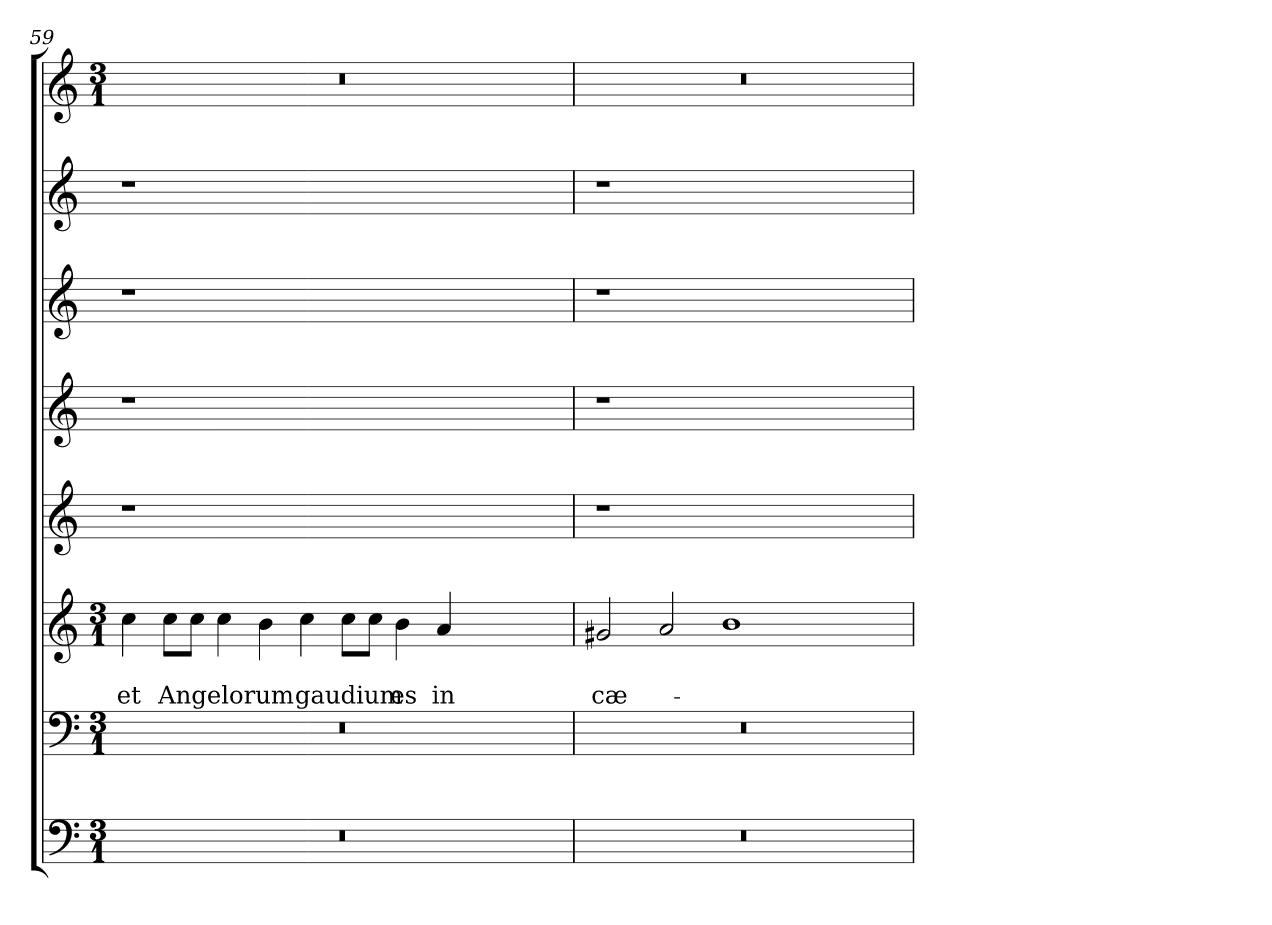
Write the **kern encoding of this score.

**kern	**kern	**kern	**text	**text	**kern	**kern	**kern	**kern	**kern
*part8	*part7	*part6	*part6	*part6	*part5	*part4	*part3	*part2	*part1
*staff8	*staff7	*staff6	*staff6	*staff6	*staff5	*staff4	*staff3	*staff2	*staff1
*clefF4	*clefF4	*clefG2	*	*	*clefG2	*clefG2	*clefG2	*clefG2	*clefG2
*k[]	*k[]	*k[]	*	*	*k[]	*k[]	*k[]	*k[]	*k[]
*C:	*C:	*C:	*	*	*C:	*C:	*C:	*C:	*C:
*M3/1	*M3/1	*M3/1	*	*	*	*	*	*	*M3/1
=59	=59	=59	=59	=59	=59	=59	=59	=59	=59
!	!	!	!	!LO:LY:b	!	!	!	!	!
0.r	0.r	4cc\	.	et	1r	1r	1r	1r	0.r
!	!	!	!	!LO:LY:b	!	!	!	!	!
.	.	8cc\L	.	Angelorum	.	.	.	.	.
.	.	8cc\J	.	.	.	.	.	.	.
.	.	4cc\	.	.	.	.	.	.	.
.	.	4b\	.	.	.	.	.	.	.
!	!	!	!	!LO:LY:b	!	!	!	!	!
.	.	4cc\	.	gaudium	0ryy	0ryy	0ryy	0ryy	.
.	.	8cc\L	.	.	.	.	.	.	.
.	.	8cc\J	.	.	.	.	.	.	.
!	!	!	!	!LO:LY:b	!	!	!	!	!
.	.	4b\	.	es	.	.	.	.	.
!	!	!	!	!LO:LY:b	!	!	!	!	!
.	.	4a/	.	in	.	.	.	.	.
.	.	1ryy	.	.	.	.	.	.	.
=60	=60	=60	=60	=60	=60	=60	=60	=60	=60
!	!	!	!	!LO:LY:b	!	!	!	!	!
0.r	0.r	2g#X/	.	cæ-	1r	1r	1r	1r	0.r
.	.	2a/	.	.	.	.	.	.	.
.	.	1b	.	.	0ryy	0ryy	0ryy	0ryy	.
.	.	1ryy	.	.	.	.	.	.	.
=	=	=	=	=	=	=	=	=	=
*-	*-	*-	*-	*-	*-	*-	*-	*-	*-
